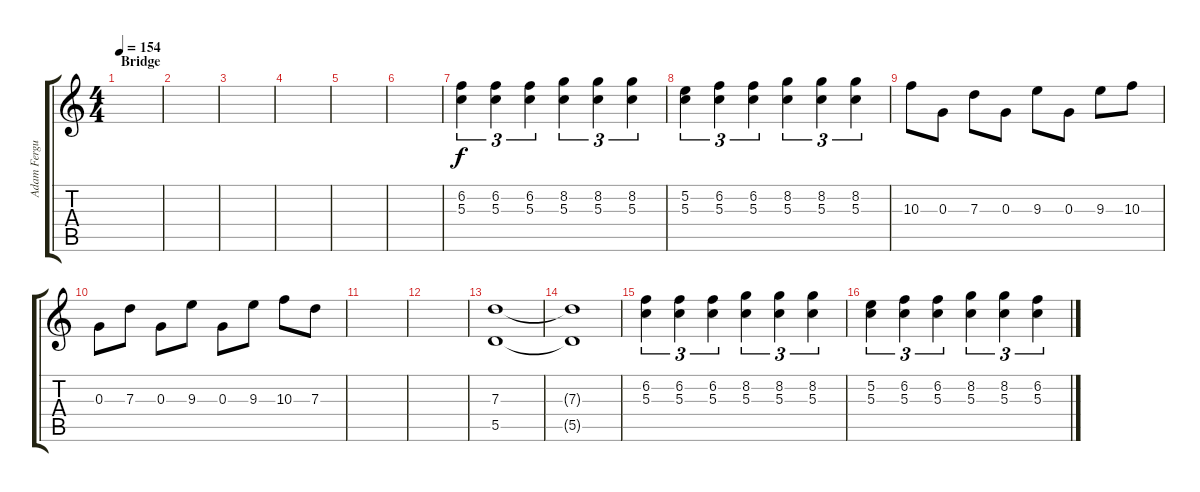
\track ("Adam Ferguson - Guitar" "Adam Fergu") {instrument electricguitarjazz}
\staff {score tabs}
\tuning (E4 B3 G3 D3 A2 E2) {hide}
\ts (4 4)
\section ("" "Bridge")
\tempo 154
\clef g2
\ks c
|
|
|
|
|
|
(6.2 5.3).4{tu (3 2)} (6.2 5.3).4{tu (3 2)} (6.2 5.3).4{tu (3 2)} (8.2 5.3).4{tu (3 2)} (8.2 5.3).4{tu (3 2)} (8.2 5.3).4{tu (3 2)} |
(5.2 5.3).4{tu (3 2)} (6.2 5.3).4{tu (3 2)} (6.2 5.3).4{tu (3 2)} (8.2 5.3).4{tu (3 2)} (8.2 5.3).4{tu (3 2)} (8.2 5.3).4{tu (3 2)} |
10.3.8 0.3.8 7.3.8 0.3.8 9.3.8 0.3.8 9.3.8 10.3.8 |
0.3.8 7.3.8 0.3.8 9.3.8 0.3.8 9.3.8 10.3.8 7.3.8 |
|
|
(7.3 5.5).1 |
(7.3{t} 5.5{t}).1 |
(6.2 5.3).4{tu (3 2)} (6.2 5.3).4{tu (3 2)} (6.2 5.3).4{tu (3 2)} (8.2 5.3).4{tu (3 2)} (8.2 5.3).4{tu (3 2)} (8.2 5.3).4{tu (3 2)} |
(5.2 5.3).4{tu (3 2)} (6.2 5.3).4{tu (3 2)} (6.2 5.3).4{tu (3 2)} (8.2 5.3).4{tu (3 2)} (8.2 5.3).4{tu (3 2)} (6.2 5.3).4{tu (3 2)}
